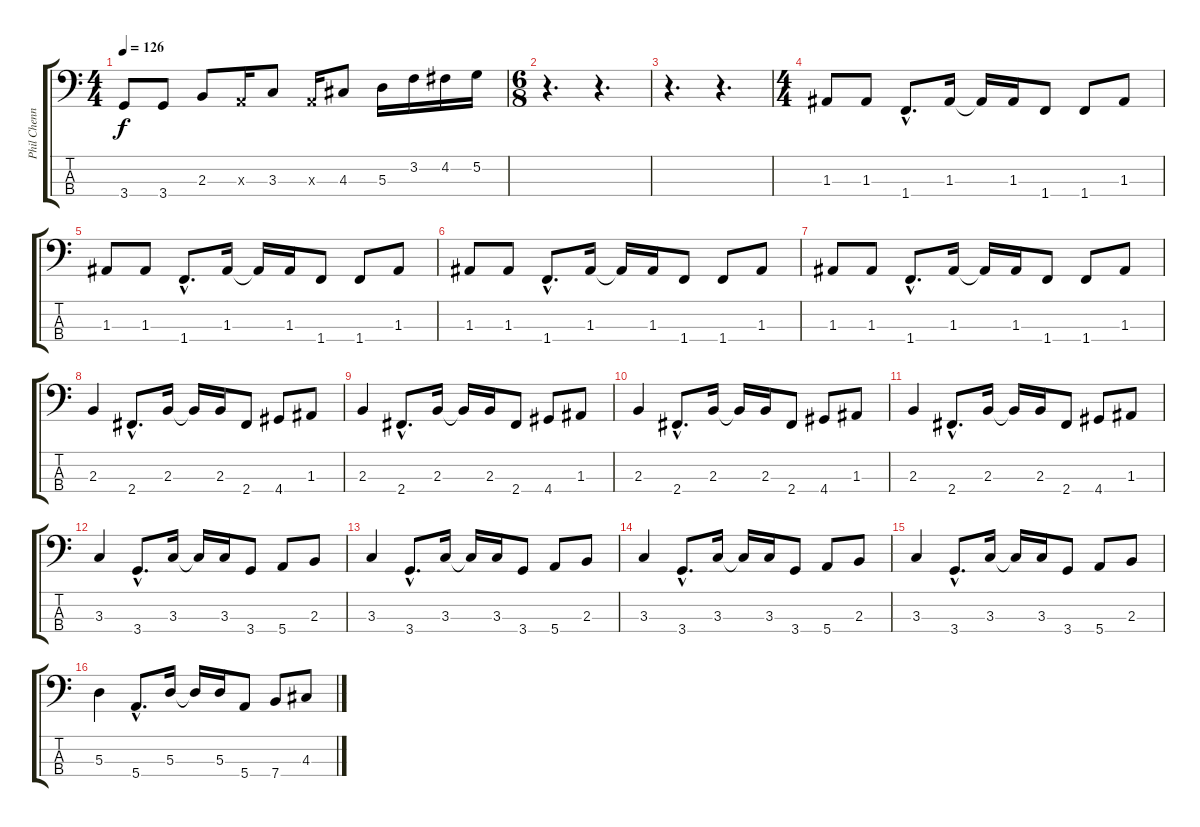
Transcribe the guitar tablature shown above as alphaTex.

\track ("Phil Chenn" "Phil Chenn") {instrument electricbassfinger}
\staff {score tabs}
\tuning (G2 D2 A1 E1) {hide}
\ts (4 4)
\tempo 126
\clef f4
\ks c
3.4.8{dy f} 3.4.8 2.3.8 0.3{x}.16 3.3.8 0.3{x}.16 4.3.8 5.3.16 3.2.16 4.2.16 5.2.16 |
\ts (6 8)
r.4{d} r.4{d} |
r.4{d} r.4{d} |
\ts (4 4)
1.3.8 1.3.8 1.4{hac}.8{d} 1.3.16 1.3{t}.16 1.3.16 1.4.8 1.4.8 1.3.8 |
1.3.8 1.3.8 1.4{hac}.8{d} 1.3.16 1.3{t}.16 1.3.16 1.4.8 1.4.8 1.3.8 |
1.3.8 1.3.8 1.4{hac}.8{d} 1.3.16 1.3{t}.16 1.3.16 1.4.8 1.4.8 1.3.8 |
1.3.8 1.3.8 1.4{hac}.8{d} 1.3.16 1.3{t}.16 1.3.16 1.4.8 1.4.8 1.3.8 |
2.3.4 2.4{hac}.8{d} 2.3.16 2.3{t}.16 2.3.16 2.4.8 4.4.8 1.3.8 |
2.3.4 2.4{hac}.8{d} 2.3.16 2.3{t}.16 2.3.16 2.4.8 4.4.8 1.3.8 |
2.3.4 2.4{hac}.8{d} 2.3.16 2.3{t}.16 2.3.16 2.4.8 4.4.8 1.3.8 |
2.3.4 2.4{hac}.8{d} 2.3.16 2.3{t}.16 2.3.16 2.4.8 4.4.8 1.3.8 |
3.3.4 3.4{hac}.8{d} 3.3.16 3.3{t}.16 3.3.16 3.4.8 5.4.8 2.3.8 |
3.3.4 3.4{hac}.8{d} 3.3.16 3.3{t}.16 3.3.16 3.4.8 5.4.8 2.3.8 |
3.3.4 3.4{hac}.8{d} 3.3.16 3.3{t}.16 3.3.16 3.4.8 5.4.8 2.3.8 |
3.3.4 3.4{hac}.8{d} 3.3.16 3.3{t}.16 3.3.16 3.4.8 5.4.8 2.3.8 |
5.3.4 5.4{hac}.8{d} 5.3.16 5.3{t}.16 5.3.16 5.4.8 7.4.8 4.3.8
